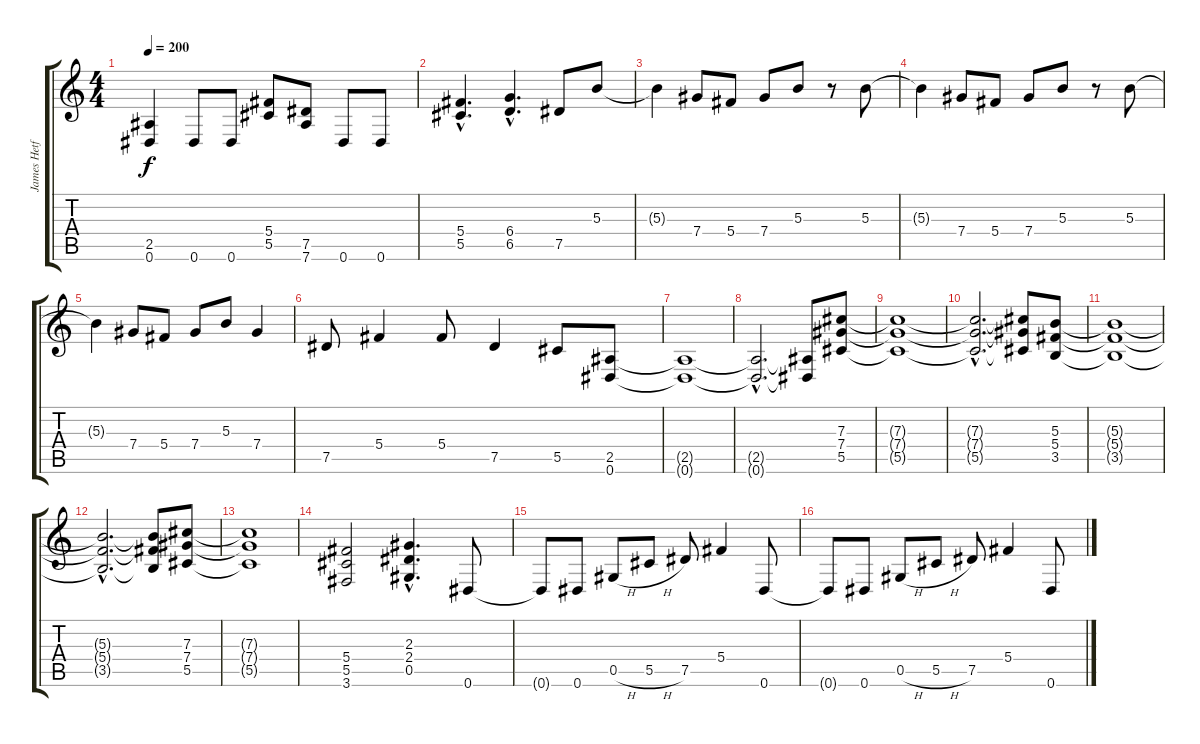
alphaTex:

\track ("James Hetfield" "James Hetf") {instrument distortionguitar}
\staff {score tabs}
\tuning (Eb4 Bb3 Gb3 Db3 Ab2 Eb2) {hide}
\ts (4 4)
\tempo 200
\clef g2
\ks c
(2.5{t} 0.6{t}).4{dy f} 0.6.8 0.6.8 (5.4 5.5).8 (7.5 7.6).8 0.6.8 0.6.8 |
(5.4{hac} 5.5{hac}).4{d} (6.4{hac} 6.5{hac}).4{d} 7.5.8 5.3.8 |
5.3{t}.4 7.4.8 5.4.8 7.4.8 5.3.8 r.8 5.3.8 |
5.3{t}.4 7.4.8 5.4.8 7.4.8 5.3.8 r.8 5.3.8 |
5.3{t}.4 7.4.8 5.4.8 7.4.8 5.3.8 7.4.4 |
7.5.8 5.4.4 5.4.8 7.5.4 5.5.8 (2.5 0.6).8 |
(2.5{t} 0.6{t}).1 |
(2.5{hac t} 0.6{hac t}).2{d} (2.5{t} 0.6{t}).8 (7.3 7.4 5.5).8 |
(7.3{t} 7.4{t} 5.5{t}).1 |
(7.3{hac t} 7.4{hac t} 5.5{hac t}).2{d} (7.3{t} 7.4{t} 5.5{t}).8 (5.3 5.4 3.5).8 |
(5.3{t} 5.4{t} 3.5{t}).1 |
(5.3{hac t} 5.4{hac t} 3.5{hac t}).2{d} (5.3{t} 5.4{t} 3.5{t}).8 (7.3 7.4 5.5).8 |
(7.3{t} 7.4{t} 5.5{t}).1 |
(5.4 5.5 3.6).2 (2.3{hac} 2.4{hac} 0.5{hac}).4{d} 0.6.8 |
0.6{t}.8 0.6.8 0.5{h}.8 5.5{h}.8 7.5.8 5.4.4 0.6.8 |
0.6{t}.8 0.6.8 0.5{h}.8 5.5{h}.8 7.5.8 5.4.4 0.6.8
